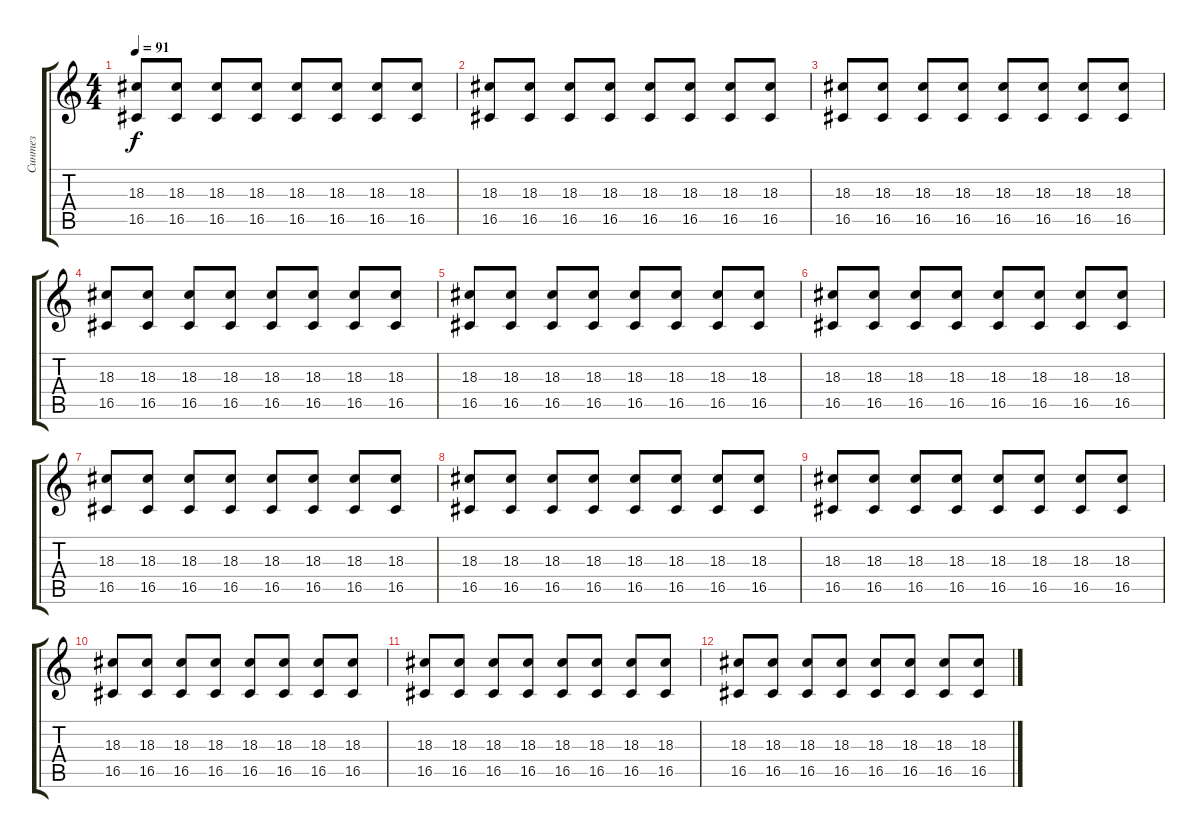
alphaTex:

\track ("Синтез" "Синтез") {instrument synthvoice}
\staff {score tabs}
\tuning (E4 B3 G3 D3 A2 E2) {hide}
\ts (4 4)
\tempo 91
\clef g2
\ks c
(18.3 16.5).8{dy f} (18.3 16.5).8 (18.3 16.5).8 (18.3 16.5).8 (18.3 16.5).8 (18.3 16.5).8 (18.3 16.5).8 (18.3 16.5).8 |
(18.3 16.5).8 (18.3 16.5).8 (18.3 16.5).8 (18.3 16.5).8 (18.3 16.5).8 (18.3 16.5).8 (18.3 16.5).8 (18.3 16.5).8 |
(18.3 16.5).8 (18.3 16.5).8 (18.3 16.5).8 (18.3 16.5).8 (18.3 16.5).8 (18.3 16.5).8 (18.3 16.5).8 (18.3 16.5).8 |
(18.3 16.5).8 (18.3 16.5).8 (18.3 16.5).8 (18.3 16.5).8 (18.3 16.5).8 (18.3 16.5).8 (18.3 16.5).8 (18.3 16.5).8 |
(18.3 16.5).8 (18.3 16.5).8 (18.3 16.5).8 (18.3 16.5).8 (18.3 16.5).8 (18.3 16.5).8 (18.3 16.5).8 (18.3 16.5).8 |
(18.3 16.5).8 (18.3 16.5).8 (18.3 16.5).8 (18.3 16.5).8 (18.3 16.5).8 (18.3 16.5).8 (18.3 16.5).8 (18.3 16.5).8 |
(18.3 16.5).8 (18.3 16.5).8 (18.3 16.5).8 (18.3 16.5).8 (18.3 16.5).8 (18.3 16.5).8 (18.3 16.5).8 (18.3 16.5).8 |
(18.3 16.5).8 (18.3 16.5).8 (18.3 16.5).8 (18.3 16.5).8 (18.3 16.5).8 (18.3 16.5).8 (18.3 16.5).8 (18.3 16.5).8 |
(18.3 16.5).8 (18.3 16.5).8 (18.3 16.5).8 (18.3 16.5).8 (18.3 16.5).8 (18.3 16.5).8 (18.3 16.5).8 (18.3 16.5).8 |
(18.3 16.5).8 (18.3 16.5).8 (18.3 16.5).8 (18.3 16.5).8 (18.3 16.5).8 (18.3 16.5).8 (18.3 16.5).8 (18.3 16.5).8 |
(18.3 16.5).8 (18.3 16.5).8 (18.3 16.5).8 (18.3 16.5).8 (18.3 16.5).8 (18.3 16.5).8 (18.3 16.5).8 (18.3 16.5).8 |
(18.3 16.5).8 (18.3 16.5).8 (18.3 16.5).8 (18.3 16.5).8 (18.3 16.5).8 (18.3 16.5).8 (18.3 16.5).8 (18.3 16.5).8
